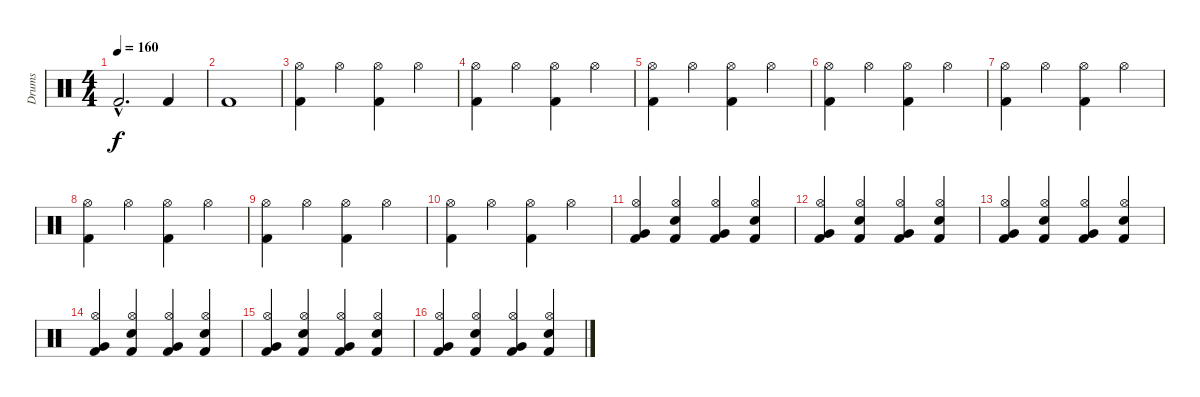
\track ("Drums" "Drums") {instrument percussion}
\staff {score}
\articulation defaults
\ts (4 4)
\tempo 160
\clef neutral
\ks c "Kick (hit) 2"{hac}.2{d dy f} "Kick (hit) 2".4
|
"Kick (hit) 2".1 |
("Hi-Hat (open)" "Kick (hit) 2").4 "Hi-Hat (open)".4 ("Hi-Hat (open)" "Kick (hit) 2").4 "Hi-Hat (open)".4 |
("Hi-Hat (open)" "Kick (hit) 2").4 "Hi-Hat (open)".4 ("Hi-Hat (open)" "Kick (hit) 2").4 "Hi-Hat (open)".4 |
("Hi-Hat (open)" "Kick (hit) 2").4 "Hi-Hat (open)".4 ("Hi-Hat (open)" "Kick (hit) 2").4 "Hi-Hat (open)".4 |
("Hi-Hat (open)" "Kick (hit) 2").4 "Hi-Hat (open)".4 ("Hi-Hat (open)" "Kick (hit) 2").4 "Hi-Hat (open)".4 |
("Hi-Hat (open)" "Kick (hit) 2").4 "Hi-Hat (open)".4 ("Hi-Hat (open)" "Kick (hit) 2").4 "Hi-Hat (open)".4 |
("Hi-Hat (open)" "Kick (hit) 2").4 "Hi-Hat (open)".4 ("Hi-Hat (open)" "Kick (hit) 2").4 "Hi-Hat (open)".4 |
("Hi-Hat (open)" "Kick (hit) 2").4 "Hi-Hat (open)".4 ("Hi-Hat (open)" "Kick (hit) 2").4 "Hi-Hat (open)".4 |
("Hi-Hat (open)" "Kick (hit) 2").4 "Hi-Hat (open)".4 ("Hi-Hat (open)" "Kick (hit) 2").4 "Hi-Hat (open)".4 |
("Hi-Hat (open)" "Very Low Tom (hit)" "Kick (hit) 2").4 ("Hi-Hat (open)" "Snare (hit) 2" "Kick (hit) 2").4 ("Hi-Hat (open)" "Very Low Tom (hit)" "Kick (hit) 2").4 ("Hi-Hat (open)" "Snare (hit) 2" "Kick (hit) 2").4 |
("Hi-Hat (open)" "Very Low Tom (hit)" "Kick (hit) 2").4 ("Hi-Hat (open)" "Snare (hit) 2" "Kick (hit) 2").4 ("Hi-Hat (open)" "Very Low Tom (hit)" "Kick (hit) 2").4 ("Hi-Hat (open)" "Snare (hit) 2" "Kick (hit) 2").4 |
("Hi-Hat (open)" "Very Low Tom (hit)" "Kick (hit) 2").4 ("Hi-Hat (open)" "Snare (hit) 2" "Kick (hit) 2").4 ("Hi-Hat (open)" "Very Low Tom (hit)" "Kick (hit) 2").4 ("Hi-Hat (open)" "Snare (hit) 2" "Kick (hit) 2").4 |
("Hi-Hat (open)" "Very Low Tom (hit)" "Kick (hit) 2").4 ("Hi-Hat (open)" "Snare (hit) 2" "Kick (hit) 2").4 ("Hi-Hat (open)" "Very Low Tom (hit)" "Kick (hit) 2").4 ("Hi-Hat (open)" "Snare (hit) 2" "Kick (hit) 2").4 |
("Hi-Hat (open)" "Very Low Tom (hit)" "Kick (hit) 2").4 ("Hi-Hat (open)" "Snare (hit) 2" "Kick (hit) 2").4 ("Hi-Hat (open)" "Very Low Tom (hit)" "Kick (hit) 2").4 ("Hi-Hat (open)" "Snare (hit) 2" "Kick (hit) 2").4 |
("Hi-Hat (open)" "Very Low Tom (hit)" "Kick (hit) 2").4 ("Hi-Hat (open)" "Snare (hit) 2" "Kick (hit) 2").4 ("Hi-Hat (open)" "Very Low Tom (hit)" "Kick (hit) 2").4 ("Hi-Hat (open)" "Snare (hit) 2" "Kick (hit) 2").4
